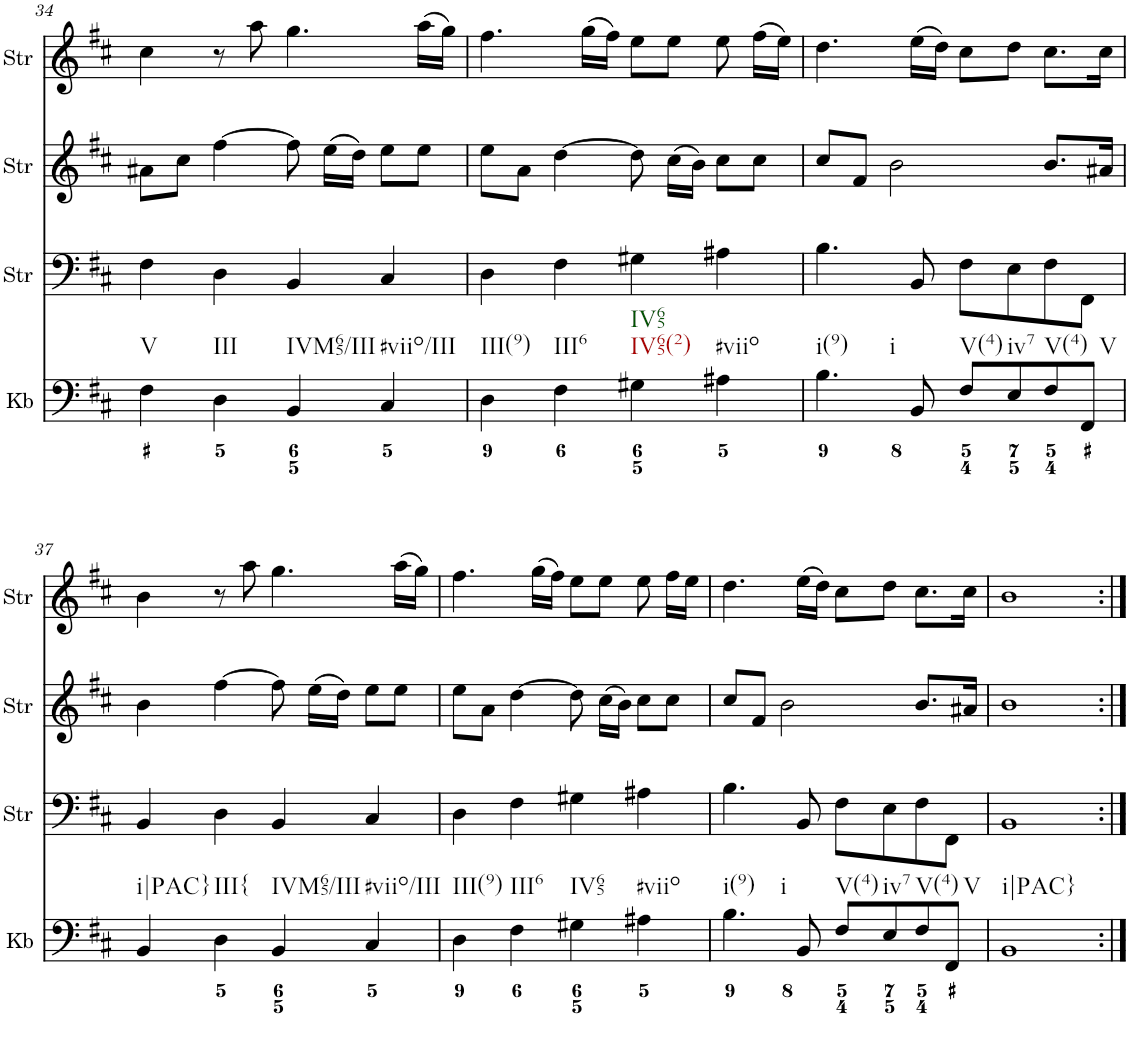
**kern	**kern	**kern	**kern
*part4	*part3	*part2	*part1
*staff4	*staff3	*staff2	*staff1
*I"Keyboard	*I"StringInstrument	*I"StringInstrument	*I"StringInstrument
*I'Kb	*I'Str	*I'Str	*I'Str
!!LO:PB:g=z
*clefF4	*clefF4	*clefG2	*clefG2
*k[f#c#]	*k[f#c#]	*k[f#c#]	*k[f#c#]
*M4/4	*M4/4	*M4/4	*M4/4
=34	=34	=34	=34
!LO:TX:b:t=V	!	!	!
4F#\	4F#\	8a#X\L	4cc#\
.	.	8cc#\J	.
!LO:TX:b:t=III	!	!	!
4D\	4D\	[4ff#\	8r
.	.	.	8aa\
!LO:TX:b:t=IVM65/III	!	!	!
4BB/	4BB/	8ff#\]	4.gg\
.	.	(16ee\LL	.
.	.	16dd\JJ)	.
!LO:TX:b:t=#viio/III	!	!	!
4C#/	4C#/	8ee\L	.
.	.	8ee\J	(16aa\LL
.	.	.	16gg\JJ)
=35	=35	=35	=35
!LO:TX:b:t=III(9)	!	!	!
4D\	4D\	8ee\L	4.ff#\
.	.	8a\J	.
!LO:TX:b:t=III6	!	!	!
4F#\	4F#\	[4dd\	.
.	.	.	(16gg\LL
.	.	.	16ff#\JJ)
!LO:TX:b:t=IV65(2)	!	!	!
!LO:TX:b:t=IV65	!	!	!
4G#X\	4G#X\	8dd\]	8ee\L
.	.	(16cc#\LL	8ee\J
.	.	16b\JJ)	.
!LO:TX:b:t=#viio	!	!	!
4A#X\	4A#X\	8cc#\L	8ee\
.	.	8cc#\J	(16ff#\LL
.	.	.	16ee\JJ)
=36	=36	=36	=36
!LO:TX:b:t=i(9)	!	!	!
!LO:TX:b:t=i	!	!	!
4.B\	4.B\	8cc#/L	4.dd\
.	.	8f#/J	.
.	.	2b\	.
8BB/	8BB/	.	(16ee\LL
.	.	.	16dd\JJ)
!LO:TX:b:t=V(4)	!	!	!
8F#/L	8F#\L	.	8cc#\L
!LO:TX:b:t=iv7	!	!	!
8E/	8E\	.	8dd\J
!LO:TX:b:t=V(4)	!	!	!
8F#/	8F#\	8.b/L	8.cc#\L
!LO:TX:b:t=V	!	!	!
8FF#/J	8FF#\J	.	.
.	.	16a#X/Jk	16cc#\Jk
!!LO:LB:g=z
=37	=37	=37	=37
!LO:TX:b:t=i|PAC}	!	!	!
4BB/	4BB/	4b\	4b\
!LO:TX:b:t=III{	!	!	!
4D\	4D\	[4ff#\	8r
.	.	.	8aa\
!LO:TX:b:t=IVM65/III	!	!	!
4BB/	4BB/	8ff#\]	4.gg\
.	.	(16ee\LL	.
.	.	16dd\JJ)	.
!LO:TX:b:t=#viio/III	!	!	!
4C#/	4C#/	8ee\L	.
.	.	8ee\J	(16aa\LL
.	.	.	16gg\JJ)
=38	=38	=38	=38
!LO:TX:b:t=III(9)	!	!	!
4D\	4D\	8ee\L	4.ff#\
.	.	8a\J	.
!LO:TX:b:t=III6	!	!	!
4F#\	4F#\	[4dd\	.
.	.	.	(16gg\LL
.	.	.	16ff#\JJ)
!LO:TX:b:t=IV65	!	!	!
4G#X\	4G#X\	8dd\]	8ee\L
.	.	(16cc#\LL	8ee\J
.	.	16b\JJ)	.
!LO:TX:b:t=#viio	!	!	!
4A#X\	4A#X\	8cc#\L	8ee\
.	.	8cc#\J	16ff#\LL
.	.	.	16ee\JJ
=39	=39	=39	=39
!LO:TX:b:t=i(9)	!	!	!
!LO:TX:b:t=i	!	!	!
4.B\	4.B\	8cc#/L	4.dd\
.	.	8f#/J	.
.	.	2b\	.
8BB/	8BB/	.	(16ee\LL
.	.	.	16dd\JJ)
!LO:TX:b:t=V(4)	!	!	!
8F#/L	8F#\L	.	8cc#\L
!LO:TX:b:t=iv7	!	!	!
8E/	8E\	.	8dd\J
!LO:TX:b:t=V(4)	!	!	!
8F#/	8F#\	8.b/L	8.cc#\L
!LO:TX:b:t=V	!	!	!
8FF#/J	8FF#\J	.	.
.	.	16a#X/Jk	16cc#\Jk
=40	=40	=40	=40
!LO:TX:b:t=i|PAC}	!	!	!
1BB	1BB	1b	1b
=:|!	=:|!	=:|!	=:|!
*-	*-	*-	*-
